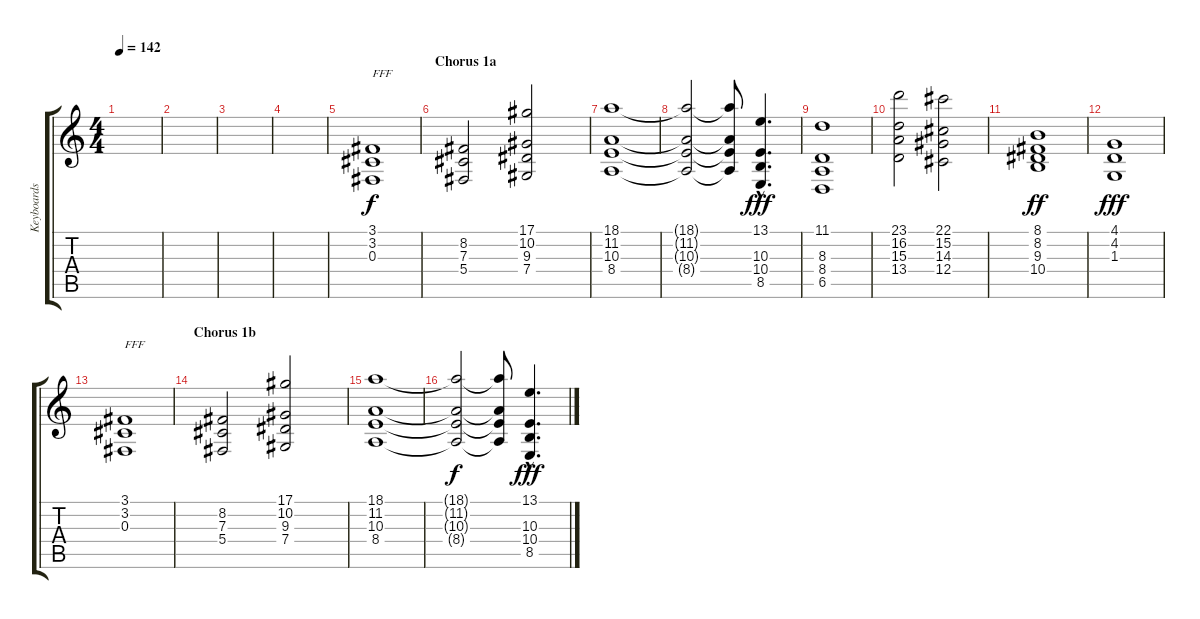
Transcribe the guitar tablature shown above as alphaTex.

\track ("Keyboards" "Keyboards") {instrument stringensemble1}
\staff {score tabs}
\tuning (Eb4 Bb3 Gb3 Db3 Ab2 Eb2) {hide}
\ts (4 4)
\tempo 142
\clef g2
\ks c
|
|
|
|
(3.1 3.2 0.3).1{txt "FFF"} |
\section ("" "Chorus 1a")
(8.2 7.3 5.4).2 (17.1 10.2 9.3 7.4).2 |
(18.1 11.2 10.3 8.4).1 |
(18.1{t} 11.2{t} 10.3{t} 8.4{t}).2{dy f} (18.1{t} 11.2{t} 10.3{t} 8.4{t}).8 (13.1{hac} 10.3{hac} 10.4{hac} 8.5{hac}).4{d dy fff} |
(11.1 8.3 8.4 6.5).1 |
(23.1 16.2 15.3 13.4).2 (22.1 15.2 14.3 12.4).2 |
(8.1 8.2 9.3 10.4).1{dy ff} |
(4.1 4.2 1.3).1{dy fff} |
(3.1 3.2 0.3).1{txt "FFF"} |
\section ("" "Chorus 1b")
(8.2 7.3 5.4).2 (17.1 10.2 9.3 7.4).2 |
(18.1 11.2 10.3 8.4).1 |
(18.1{t} 11.2{t} 10.3{t} 8.4{t}).2{dy f} (18.1{t} 11.2{t} 10.3{t} 8.4{t}).8 (13.1{hac} 10.3{hac} 10.4{hac} 8.5{hac}).4{d dy fff}
